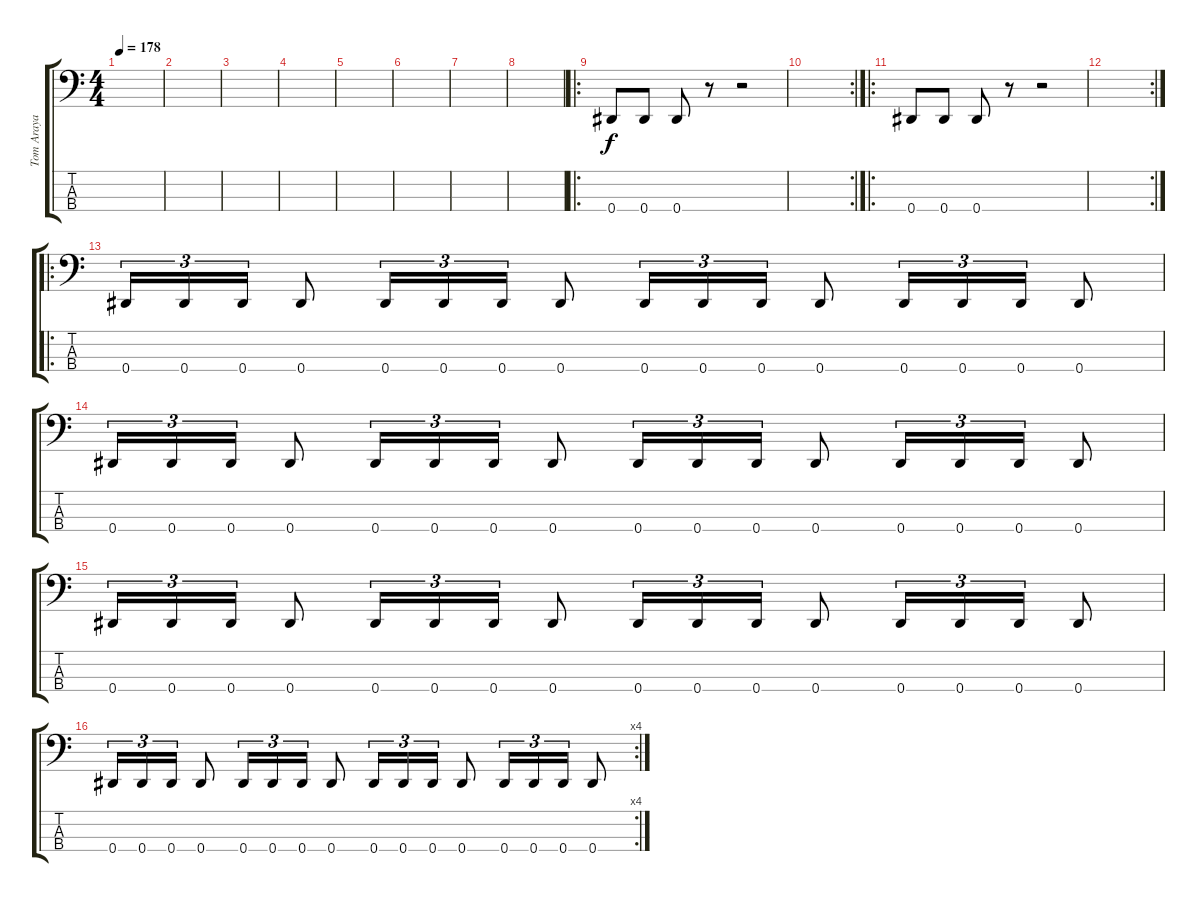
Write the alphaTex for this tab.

\track ("Tom Araya - Bass" "Tom Araya ") {instrument electricbasspick}
\staff {score tabs}
\tuning (Gb2 Db2 Ab1 Eb1) {hide}
\ts (4 4)
\tempo 178
\clef f4
\ks c
|
|
|
|
|
|
|
|
\ro
0.4.8 0.4.8 0.4.8 r.8 r.2 |
\rc 2
|
\ro
0.4.8 0.4.8 0.4.8 r.8 r.2 |
\rc 2
|
\ro
0.4.16{tu (3 2)} 0.4.16{tu (3 2)} 0.4.16{tu (3 2)} 0.4.8 0.4.16{tu (3 2)} 0.4.16{tu (3 2)} 0.4.16{tu (3 2)} 0.4.8 0.4.16{tu (3 2)} 0.4.16{tu (3 2)} 0.4.16{tu (3 2)} 0.4.8 0.4.16{tu (3 2)} 0.4.16{tu (3 2)} 0.4.16{tu (3 2)} 0.4.8 |
0.4.16{tu (3 2)} 0.4.16{tu (3 2)} 0.4.16{tu (3 2)} 0.4.8 0.4.16{tu (3 2)} 0.4.16{tu (3 2)} 0.4.16{tu (3 2)} 0.4.8 0.4.16{tu (3 2)} 0.4.16{tu (3 2)} 0.4.16{tu (3 2)} 0.4.8 0.4.16{tu (3 2)} 0.4.16{tu (3 2)} 0.4.16{tu (3 2)} 0.4.8 |
0.4.16{tu (3 2)} 0.4.16{tu (3 2)} 0.4.16{tu (3 2)} 0.4.8 0.4.16{tu (3 2)} 0.4.16{tu (3 2)} 0.4.16{tu (3 2)} 0.4.8 0.4.16{tu (3 2)} 0.4.16{tu (3 2)} 0.4.16{tu (3 2)} 0.4.8 0.4.16{tu (3 2)} 0.4.16{tu (3 2)} 0.4.16{tu (3 2)} 0.4.8 |
\rc 4
0.4.16{tu (3 2)} 0.4.16{tu (3 2)} 0.4.16{tu (3 2)} 0.4.8 0.4.16{tu (3 2)} 0.4.16{tu (3 2)} 0.4.16{tu (3 2)} 0.4.8 0.4.16{tu (3 2)} 0.4.16{tu (3 2)} 0.4.16{tu (3 2)} 0.4.8 0.4.16{tu (3 2)} 0.4.16{tu (3 2)} 0.4.16{tu (3 2)} 0.4.8
